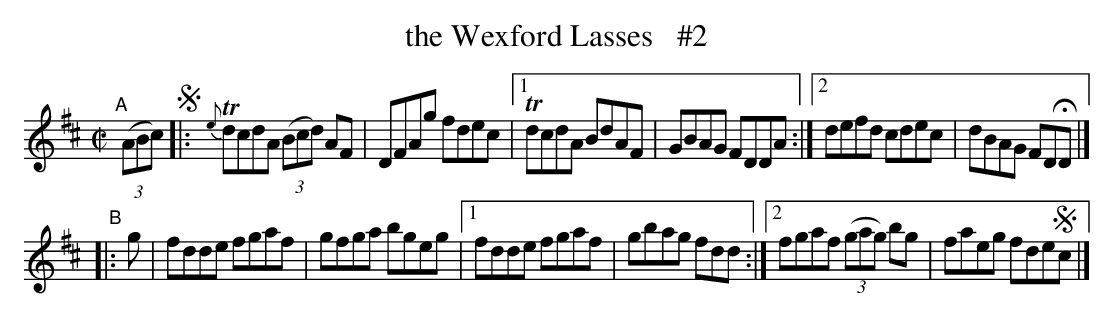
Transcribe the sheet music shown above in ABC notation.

X:1
T: the Wexford Lasses   #2
M: C|
L: 1/8
K: D
"^A"[|] (3(ABc) !segno!|: {e}TdcdA (3(Bcd) AF | DFAg fdec |[1 TdcdA BdAF | GBAG FDDA :|[2 defd cdec | dBAG FDHD |]
"^B"|: g | fdde fgaf | gfga bgeg |[1 fdde fgaf | gbag fdd :|[2 fgaf (3(gag) bg | faeg fde!segno!c |]
